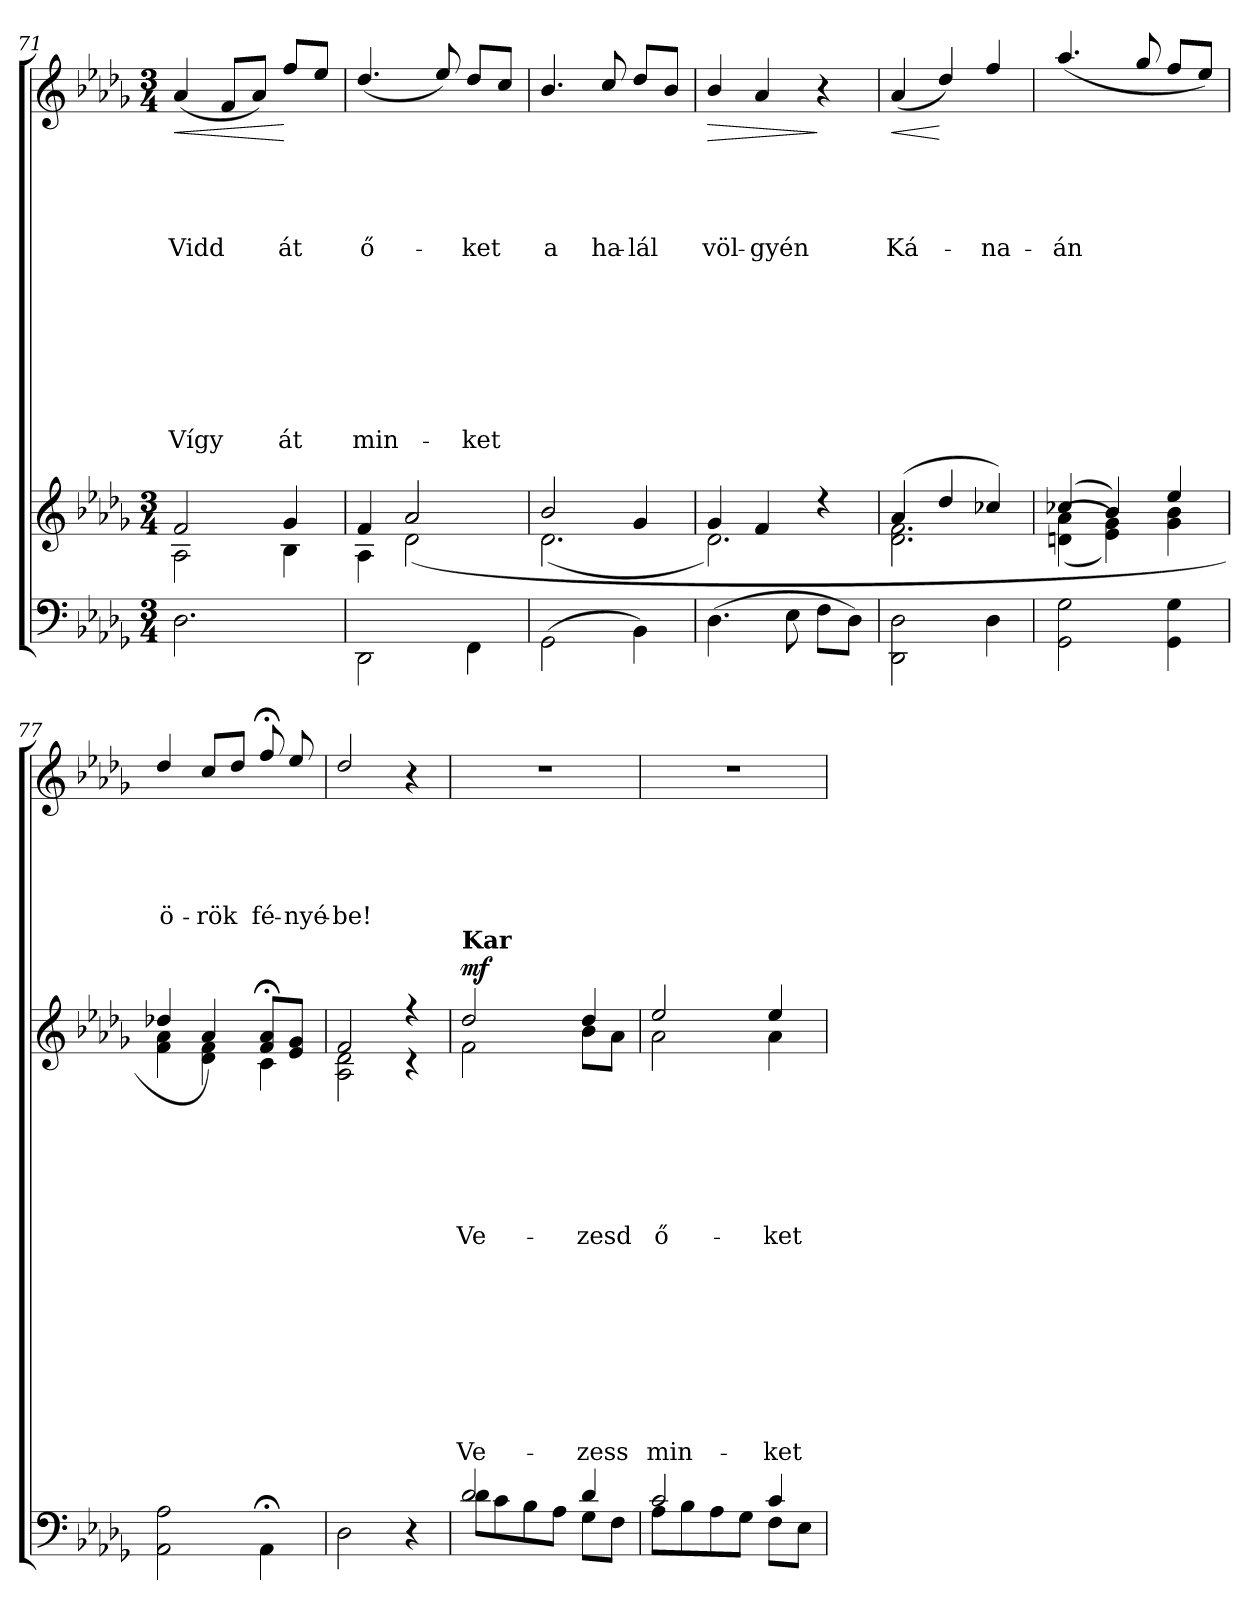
**kern	**kern	**text	**text	**text	**text	**text	**text	**text	**text	**text	**text	**text	**text	**text	**text	**text	**dynam	**kern	**text	**text	**text	**text	**text	**text	**text	**text	**text	**text	**text	**text	**text	**dynam
*part3	*part2	*part2	*part2	*part2	*part2	*part2	*part2	*part2	*part2	*part2	*part2	*part2	*part2	*part2	*part2	*part2	*part2	*part1	*part1	*part1	*part1	*part1	*part1	*part1	*part1	*part1	*part1	*part1	*part1	*part1	*part1	*part1
*staff3	*staff2	*staff2	*staff2	*staff2	*staff2	*staff2	*staff2	*staff2	*staff2	*staff2	*staff2	*staff2	*staff2	*staff2	*staff2	*staff2	*staff2	*staff1	*staff1	*staff1	*staff1	*staff1	*staff1	*staff1	*staff1	*staff1	*staff1	*staff1	*staff1	*staff1	*staff1	*staff1
*clefF4	*clefG2	*	*	*	*	*	*	*	*	*	*	*	*	*	*	*	*	*clefG2	*	*	*	*	*	*	*	*	*	*	*	*	*	*
*k[b-e-a-d-g-]	*k[b-e-a-d-g-]	*	*	*	*	*	*	*	*	*	*	*	*	*	*	*	*	*k[b-e-a-d-g-]	*	*	*	*	*	*	*	*	*	*	*	*	*	*
*D-:	*D-:	*	*	*	*	*	*	*	*	*	*	*	*	*	*	*	*	*D-:	*	*	*	*	*	*	*	*	*	*	*	*	*	*
*M3/4	*M3/4	*	*	*	*	*	*	*	*	*	*	*	*	*	*	*	*	*M3/4	*	*	*	*	*	*	*	*	*	*	*	*	*	*
=71	=71	=71	=71	=71	=71	=71	=71	=71	=71	=71	=71	=71	=71	=71	=71	=71	=71	=71	=71	=71	=71	=71	=71	=71	=71	=71	=71	=71	=71	=71	=71	=71
*	*^	*	*	*	*	*	*	*	*	*	*	*	*	*	*	*	*	*	*	*	*	*	*	*	*	*	*	*	*	*	*	*
!	!	!	!	!	!	!	!	!	!	!	!	!	!	!	!	!	!	!	!	!	!	!	!	!LO:LY:b	!	!	!	!	!	!	!	!LO:LY:b	!LO:HP:b
2.D-\	2f/	2A-\	.	.	.	.	.	.	.	.	.	.	.	.	.	.	.	.	(>4a-/	.	.	.	.	Vidd	.	.	.	.	.	.	.	Vígy	<
.	.	.	.	.	.	.	.	.	.	.	.	.	.	.	.	.	.	.	8f/L	.	.	.	.	.	.	.	.	.	.	.	.	.	.
.	.	.	.	.	.	.	.	.	.	.	.	.	.	.	.	.	.	.	8a-/J)	.	.	.	.	.	.	.	.	.	.	.	.	.	.
!	!	!	!	!	!	!	!	!	!	!	!	!	!	!	!	!	!	!	!	!	!	!	!	!LO:LY:b	!	!	!	!	!	!	!	!LO:LY:b	!
.	4g-/	4B-\	.	.	.	.	.	.	.	.	.	.	.	.	.	.	.	.	8ff/L	.	.	.	.	át	.	.	.	.	.	.	.	át	[
.	.	.	.	.	.	.	.	.	.	.	.	.	.	.	.	.	.	.	8ee-/J	.	.	.	.	.	.	.	.	.	.	.	.	.	.
=72	=72	=72	=72	=72	=72	=72	=72	=72	=72	=72	=72	=72	=72	=72	=72	=72	=72	=72	=72	=72	=72	=72	=72	=72	=72	=72	=72	=72	=72	=72	=72	=72	=72
!	!	!	!	!	!	!	!	!	!	!	!	!	!	!	!	!	!	!	!	!	!	!	!	!LO:LY:b	!	!	!	!	!	!	!	!LO:LY:b	!
2DD-\	4f/	4A-\	.	.	.	.	.	.	.	.	.	.	.	.	.	.	.	.	(>4.dd-/	.	.	.	.	ő-	.	.	.	.	.	.	.	min-	.
.	2a-/	(>2d-\	.	.	.	.	.	.	.	.	.	.	.	.	.	.	.	.	.	.	.	.	.	.	.	.	.	.	.	.	.	.	.
.	.	.	.	.	.	.	.	.	.	.	.	.	.	.	.	.	.	.	8ee-/)	.	.	.	.	.	.	.	.	.	.	.	.	.	.
!	!	!	!	!	!	!	!	!	!	!	!	!	!	!	!	!	!	!	!	!	!	!	!	!LO:LY:b	!	!	!	!	!	!	!	!LO:LY:b	!
4FF\	.	.	.	.	.	.	.	.	.	.	.	.	.	.	.	.	.	.	8dd-/L	.	.	.	.	-ket	.	.	.	.	.	.	.	-ket	.
.	.	.	.	.	.	.	.	.	.	.	.	.	.	.	.	.	.	.	8cc/J	.	.	.	.	.	.	.	.	.	.	.	.	.	.
!!LO:LB:g=z
=73	=73	=73	=73	=73	=73	=73	=73	=73	=73	=73	=73	=73	=73	=73	=73	=73	=73	=73	=73	=73	=73	=73	=73	=73	=73	=73	=73	=73	=73	=73	=73	=73	=73
!	!	!	!	!	!	!	!	!	!	!	!	!	!	!	!	!	!	!	!	!	!	!	!	!LO:LY:b	!	!	!	!	!	!	!	!	!
(<2GG-\	2b-/	(<2.d-\	.	.	.	.	.	.	.	.	.	.	.	.	.	.	.	.	4.b-/	.	.	.	.	a	.	.	.	.	.	.	.	.	.
!	!	!	!	!	!	!	!	!	!	!	!	!	!	!	!	!	!	!	!	!	!	!	!	!LO:LY:b	!	!	!	!	!	!	!	!	!
.	.	.	.	.	.	.	.	.	.	.	.	.	.	.	.	.	.	.	8cc/	.	.	.	.	ha-	.	.	.	.	.	.	.	.	.
!	!	!	!	!	!	!	!	!	!	!	!	!	!	!	!	!	!	!	!	!	!	!	!	!LO:LY:b	!	!	!	!	!	!	!	!	!
4BB-\)	4g-/	.	.	.	.	.	.	.	.	.	.	.	.	.	.	.	.	.	8dd-/L	.	.	.	.	-lál	.	.	.	.	.	.	.	.	.
.	.	.	.	.	.	.	.	.	.	.	.	.	.	.	.	.	.	.	8b-/J	.	.	.	.	.	.	.	.	.	.	.	.	.	.
=74	=74	=74	=74	=74	=74	=74	=74	=74	=74	=74	=74	=74	=74	=74	=74	=74	=74	=74	=74	=74	=74	=74	=74	=74	=74	=74	=74	=74	=74	=74	=74	=74	=74
!	!	!	!	!	!	!	!	!	!	!	!	!	!	!	!	!	!	!	!	!	!	!	!	!LO:LY:b	!	!	!	!	!	!	!	!	!LO:HP:b
(<4.D-\	4g-/	2.d-\)	.	.	.	.	.	.	.	.	.	.	.	.	.	.	.	.	4b-/	.	.	.	.	völ-	.	.	.	.	.	.	.	.	>
!	!	!	!	!	!	!	!	!	!	!	!	!	!	!	!	!	!	!	!	!	!	!	!	!LO:LY:b	!	!	!	!	!	!	!	!	!
.	4f/	.	.	.	.	.	.	.	.	.	.	.	.	.	.	.	.	.	4a-/	.	.	.	.	-gyén	.	.	.	.	.	.	.	.	.
8E-\	.	.	.	.	.	.	.	.	.	.	.	.	.	.	.	.	.	.	.	.	.	.	.	.	.	.	.	.	.	.	.	.	.
8F\L	4r	.	.	.	.	.	.	.	.	.	.	.	.	.	.	.	.	.	4r	.	.	.	.	.	.	.	.	.	.	.	.	.	]
8D-\J)	.	.	.	.	.	.	.	.	.	.	.	.	.	.	.	.	.	.	.	.	.	.	.	.	.	.	.	.	.	.	.	.	.
=75	=75	=75	=75	=75	=75	=75	=75	=75	=75	=75	=75	=75	=75	=75	=75	=75	=75	=75	=75	=75	=75	=75	=75	=75	=75	=75	=75	=75	=75	=75	=75	=75	=75
!	!	!	!	!	!	!	!	!	!	!	!	!	!	!	!	!	!	!	!	!	!	!	!	!LO:LY:b	!	!	!	!	!	!	!	!	!LO:HP:b
2DD-\ 2D-\	(>4a-/	2.d-\ 2.f\	.	.	.	.	.	.	.	.	.	.	.	.	.	.	.	.	(>4a-/	.	.	.	.	Ká-	.	.	.	.	.	.	.	.	<
.	4dd-/	.	.	.	.	.	.	.	.	.	.	.	.	.	.	.	.	.	4dd-/)	.	.	.	.	.	.	.	.	.	.	.	.	.	[
!	!	!	!	!	!	!	!	!	!	!	!	!	!	!	!	!	!	!	!	!	!	!	!	!LO:LY:b	!	!	!	!	!	!	!	!	!
4D-\	4cc-X/)	.	.	.	.	.	.	.	.	.	.	.	.	.	.	.	.	.	4ff/	.	.	.	.	-na-	.	.	.	.	.	.	.	.	.
=76	=76	=76	=76	=76	=76	=76	=76	=76	=76	=76	=76	=76	=76	=76	=76	=76	=76	=76	=76	=76	=76	=76	=76	=76	=76	=76	=76	=76	=76	=76	=76	=76	=76
!	!	!	!	!	!	!	!	!	!	!	!	!	!	!	!	!	!	!	!	!	!	!	!	!LO:LY:b	!	!	!	!	!	!	!	!	!
2GG-\ 2G-\	(4cc-X/	((4dn\ 4a-\	.	.	.	.	.	.	.	.	.	.	.	.	.	.	.	.	(>4.aa-/	.	.	.	.	-án	.	.	.	.	.	.	.	.	.
.	4b-/)	4e-\ 4g-\))	.	.	.	.	.	.	.	.	.	.	.	.	.	.	.	.	.	.	.	.	.	.	.	.	.	.	.	.	.	.	.
.	.	.	.	.	.	.	.	.	.	.	.	.	.	.	.	.	.	.	8gg-/	.	.	.	.	.	.	.	.	.	.	.	.	.	.
4GG-\ 4G-\	4ee-/	4g-\ 4b-\	.	.	.	.	.	.	.	.	.	.	.	.	.	.	.	.	8ff/L	.	.	.	.	.	.	.	.	.	.	.	.	.	.
.	.	.	.	.	.	.	.	.	.	.	.	.	.	.	.	.	.	.	8ee-/J)	.	.	.	.	.	.	.	.	.	.	.	.	.	.
=77	=77	=77	=77	=77	=77	=77	=77	=77	=77	=77	=77	=77	=77	=77	=77	=77	=77	=77	=77	=77	=77	=77	=77	=77	=77	=77	=77	=77	=77	=77	=77	=77	=77
!	!	!	!	!	!	!	!	!	!	!	!	!	!	!	!	!	!	!	!	!	!	!	!	!LO:LY:b	!	!	!	!	!	!	!	!	!
2AA-\ 2A-\	4dd-X/	4f\ 4a-\	.	.	.	.	.	.	.	.	.	.	.	.	.	.	.	.	4dd-/	.	.	.	.	ö-	.	.	.	.	.	.	.	.	.
!	!	!	!	!	!	!	!	!	!	!	!	!	!	!	!	!	!	!	!	!	!	!	!	!LO:LY:b	!	!	!	!	!	!	!	!	!
.	4a-/)	4d-\ 4f\	.	.	.	.	.	.	.	.	.	.	.	.	.	.	.	.	8cc/L	.	.	.	.	-rök	.	.	.	.	.	.	.	.	.
.	.	.	.	.	.	.	.	.	.	.	.	.	.	.	.	.	.	.	8dd-/J	.	.	.	.	.	.	.	.	.	.	.	.	.	.
!	!	!	!	!	!	!	!	!	!	!	!	!	!	!	!	!	!	!	!	!	!	!	!	!LO:LY:b	!	!	!	!	!	!	!	!	!
4AA-;<\	8f/; 8a-/;L	4c\	.	.	.	.	.	.	.	.	.	.	.	.	.	.	.	.	8ff;/	.	.	.	.	fé-	.	.	.	.	.	.	.	.	.
!	!	!	!	!	!	!	!	!	!	!	!	!	!	!	!	!	!	!	!	!	!	!	!	!LO:LY:b	!	!	!	!	!	!	!	!	!
.	8e-/ 8g-/J	.	.	.	.	.	.	.	.	.	.	.	.	.	.	.	.	.	8ee-/	.	.	.	.	-nyé-	.	.	.	.	.	.	.	.	.
=78	=78	=78	=78	=78	=78	=78	=78	=78	=78	=78	=78	=78	=78	=78	=78	=78	=78	=78	=78	=78	=78	=78	=78	=78	=78	=78	=78	=78	=78	=78	=78	=78	=78
!	!	!	!	!	!	!	!	!	!	!	!	!	!	!	!	!	!	!	!	!	!	!	!	!LO:LY:b	!	!	!	!	!	!	!	!	!
2D-\	2f/	2A-\ 2d-\	.	.	.	.	.	.	.	.	.	.	.	.	.	.	.	.	2dd-/	.	.	.	.	-be!	.	.	.	.	.	.	.	.	.
4r	4r	4r	.	.	.	.	.	.	.	.	.	.	.	.	.	.	.	.	4r	.	.	.	.	.	.	.	.	.	.	.	.	.	.
!!LO:LB:g=z
=79	=79	=79	=79	=79	=79	=79	=79	=79	=79	=79	=79	=79	=79	=79	=79	=79	=79	=79	=79	=79	=79	=79	=79	=79	=79	=79	=79	=79	=79	=79	=79	=79	=79
*^	*	*	*	*	*	*	*	*	*	*	*	*	*	*	*	*	*	*	*	*	*	*	*	*	*	*	*	*	*	*	*	*	*
!	!	!LO:TX:a:B:t=Kar	!	!	!	!	!	!	!	!	!	!	!	!	!	!	!	!	!	!	!	!	!	!	!	!	!	!	!	!	!	!	!	!
!	!	!	!	!	!	!	!	!	!LO:LY:b	!	!	!	!	!	!	!	!	!LO:LY:b	!LO:DY:b	!	!	!	!	!	!	!	!	!	!	!	!	!	!	!
2d-/	8d-\L	2dd-/	2f\	.	.	.	.	.	Ve-	.	.	.	.	.	.	.	.	Ve-	mf	2.r	.	.	.	.	.	.	.	.	.	.	.	.	.	.
.	8c\	.	.	.	.	.	.	.	.	.	.	.	.	.	.	.	.	.	.	.	.	.	.	.	.	.	.	.	.	.	.	.	.	.
.	8B-\	.	.	.	.	.	.	.	.	.	.	.	.	.	.	.	.	.	.	.	.	.	.	.	.	.	.	.	.	.	.	.	.	.
.	8A-\J	.	.	.	.	.	.	.	.	.	.	.	.	.	.	.	.	.	.	.	.	.	.	.	.	.	.	.	.	.	.	.	.	.
!	!	!	!	!	!	!	!	!	!LO:LY:b	!	!	!	!	!	!	!	!	!LO:LY:b	!	!	!	!	!	!	!	!	!	!	!	!	!	!	!	!
4d-/	8G-\L	4dd-/	8b-\L	.	.	.	.	.	-zesd	.	.	.	.	.	.	.	.	-zess	.	.	.	.	.	.	.	.	.	.	.	.	.	.	.	.
.	8F\J	.	8a-\J	.	.	.	.	.	.	.	.	.	.	.	.	.	.	.	.	.	.	.	.	.	.	.	.	.	.	.	.	.	.	.
=80	=80	=80	=80	=80	=80	=80	=80	=80	=80	=80	=80	=80	=80	=80	=80	=80	=80	=80	=80	=80	=80	=80	=80	=80	=80	=80	=80	=80	=80	=80	=80	=80	=80	=80
!	!	!	!	!	!	!	!	!	!LO:LY:b	!	!	!	!	!	!	!	!	!LO:LY:b	!	!	!	!	!	!	!	!	!	!	!	!	!	!	!	!
2c/	8A-\L	2ee-/	2a-\	.	.	.	.	.	ő-	.	.	.	.	.	.	.	.	min-	.	2.r	.	.	.	.	.	.	.	.	.	.	.	.	.	.
.	8B-\	.	.	.	.	.	.	.	.	.	.	.	.	.	.	.	.	.	.	.	.	.	.	.	.	.	.	.	.	.	.	.	.	.
.	8A-\	.	.	.	.	.	.	.	.	.	.	.	.	.	.	.	.	.	.	.	.	.	.	.	.	.	.	.	.	.	.	.	.	.
.	8G-\J	.	.	.	.	.	.	.	.	.	.	.	.	.	.	.	.	.	.	.	.	.	.	.	.	.	.	.	.	.	.	.	.	.
!	!	!	!	!	!	!	!	!	!LO:LY:b	!	!	!	!	!	!	!	!	!LO:LY:b	!	!	!	!	!	!	!	!	!	!	!	!	!	!	!	!
4c/	8F\L	4ee-/	4a-\	.	.	.	.	.	-ket	.	.	.	.	.	.	.	.	-ket	.	.	.	.	.	.	.	.	.	.	.	.	.	.	.	.
.	8E-\J	.	.	.	.	.	.	.	.	.	.	.	.	.	.	.	.	.	.	.	.	.	.	.	.	.	.	.	.	.	.	.	.	.
*v	*v	*	*	*	*	*	*	*	*	*	*	*	*	*	*	*	*	*	*	*	*	*	*	*	*	*	*	*	*	*	*	*	*	*
*	*v	*v	*	*	*	*	*	*	*	*	*	*	*	*	*	*	*	*	*	*	*	*	*	*	*	*	*	*	*	*	*	*	*
=	=	=	=	=	=	=	=	=	=	=	=	=	=	=	=	=	=	=	=	=	=	=	=	=	=	=	=	=	=	=	=	=
*-	*-	*-	*-	*-	*-	*-	*-	*-	*-	*-	*-	*-	*-	*-	*-	*-	*-	*-	*-	*-	*-	*-	*-	*-	*-	*-	*-	*-	*-	*-	*-	*-
